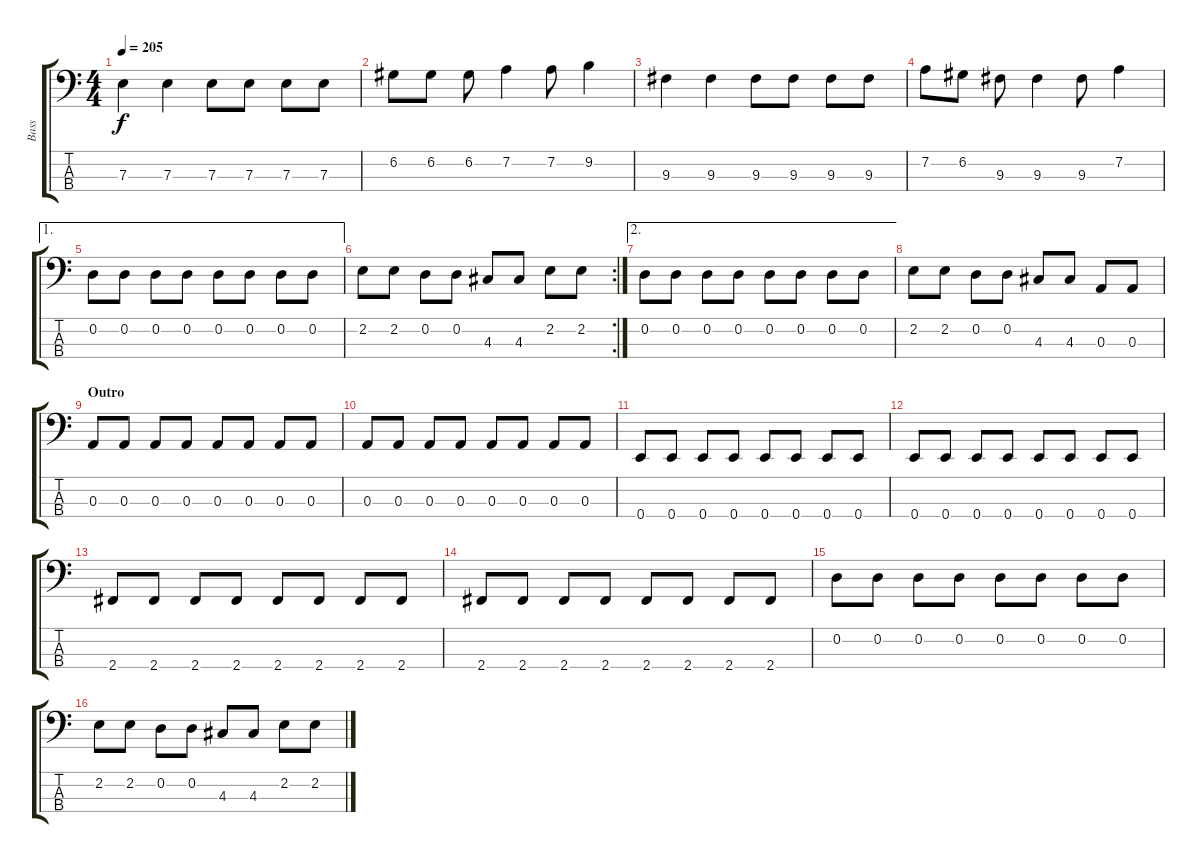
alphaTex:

\track ("Bass" "Bass") {instrument electricbassfinger}
\staff {score tabs}
\tuning (G2 D2 A1 E1) {hide}
\ts (4 4)
\tempo 205
\clef f4
\ks c
7.3.4{dy f} 7.3.4 7.3.8 7.3.8 7.3.8 7.3.8 |
6.2.8 6.2.8 6.2.8 7.2.4 7.2.8 9.2.4 |
9.3.4 9.3.4 9.3.8 9.3.8 9.3.8 9.3.8 |
7.2.8 6.2.8 9.3.8 9.3.4 9.3.8 7.2.4 |
\ae 1
0.2.8 0.2.8 0.2.8 0.2.8 0.2.8 0.2.8 0.2.8 0.2.8 |
\rc 2
2.2.8 2.2.8 0.2.8 0.2.8 4.3.8 4.3.8 2.2.8 2.2.8 |
\ae 2
0.2.8 0.2.8 0.2.8 0.2.8 0.2.8 0.2.8 0.2.8 0.2.8 |
2.2.8 2.2.8 0.2.8 0.2.8 4.3.8 4.3.8 0.3.8 0.3.8 |
\section ("" "Outro")
0.3.8 0.3.8 0.3.8 0.3.8 0.3.8 0.3.8 0.3.8 0.3.8 |
0.3.8 0.3.8 0.3.8 0.3.8 0.3.8 0.3.8 0.3.8 0.3.8 |
0.4.8 0.4.8 0.4.8 0.4.8 0.4.8 0.4.8 0.4.8 0.4.8 |
0.4.8 0.4.8 0.4.8 0.4.8 0.4.8 0.4.8 0.4.8 0.4.8 |
2.4.8 2.4.8 2.4.8 2.4.8 2.4.8 2.4.8 2.4.8 2.4.8 |
2.4.8 2.4.8 2.4.8 2.4.8 2.4.8 2.4.8 2.4.8 2.4.8 |
0.2.8 0.2.8 0.2.8 0.2.8 0.2.8 0.2.8 0.2.8 0.2.8 |
2.2.8 2.2.8 0.2.8 0.2.8 4.3.8 4.3.8 2.2.8 2.2.8
